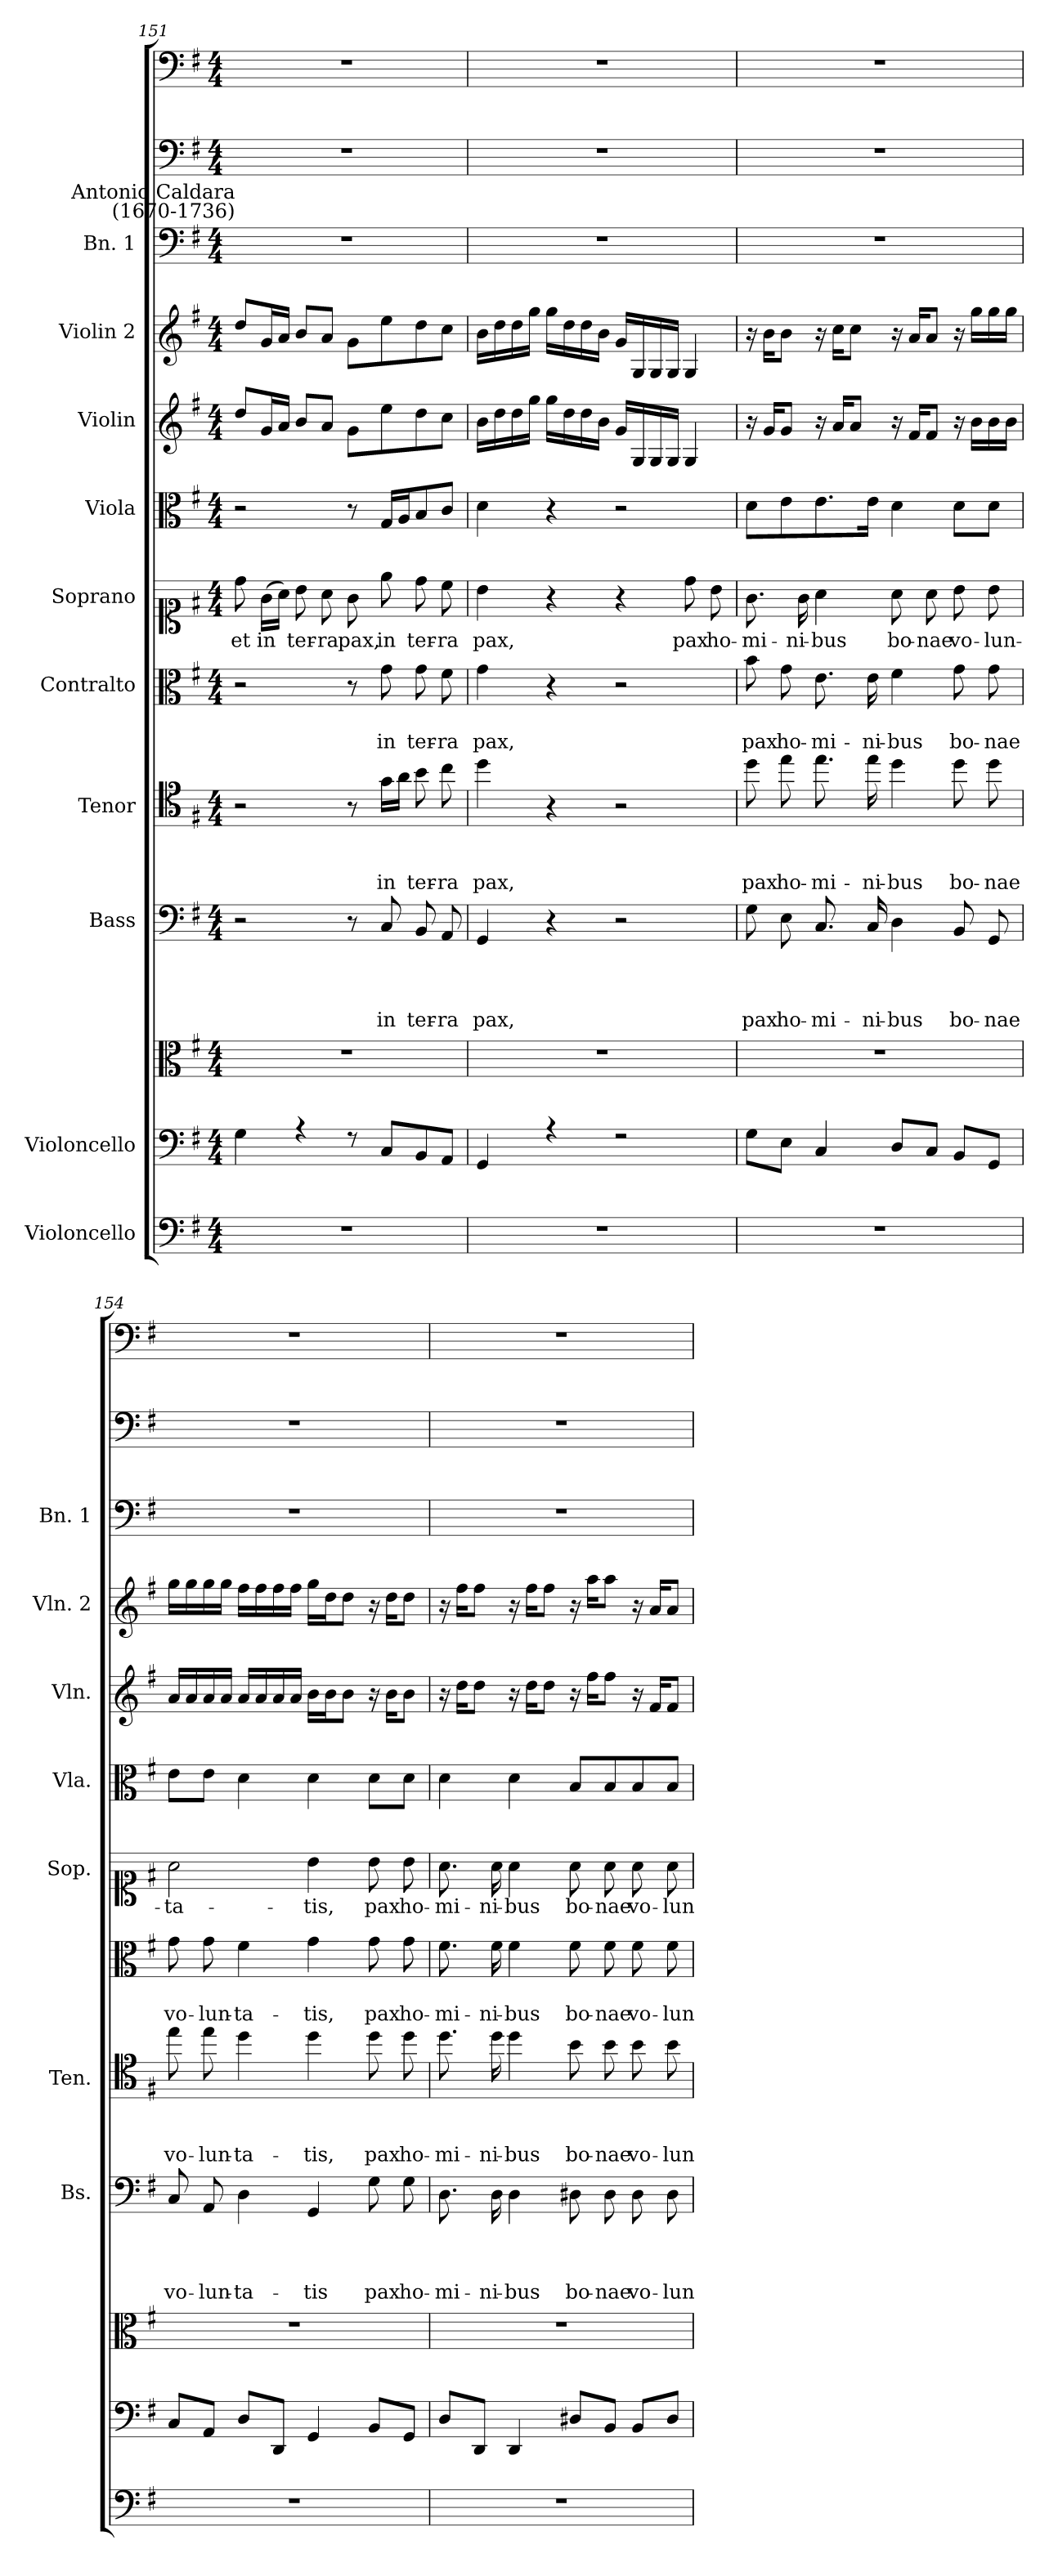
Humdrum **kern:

**kern	**kern	**kern	**kern	**text	**text	**text	**text	**kern	**text	**text	**text	**kern	**text	**text	**kern	**text	**kern	**kern	**kern	**kern	**kern	**kern
*part13	*part12	*part11	*part10	*part10	*part10	*part10	*part10	*part9	*part9	*part9	*part9	*part8	*part8	*part8	*part7	*part7	*part6	*part5	*part4	*part3	*part2	*part1
*staff13	*staff12	*staff11	*staff10	*staff10	*staff10	*staff10	*staff10	*staff9	*staff9	*staff9	*staff9	*staff8	*staff8	*staff8	*staff7	*staff7	*staff6	*staff5	*staff4	*staff3	*staff2	*staff1
*I"Violoncello	*I"Violoncello	*	*I"Bass	*	*	*	*	*I"Tenor	*	*	*	*I"Contralto	*	*	*I"Soprano	*	*I"Viola	*I"Violin	*I"Violin 2	*I"Bn. 1	*	*
*	*	*	*I'Bs.	*	*	*	*	*I'Ten.	*	*	*	*	*	*	*I'Sop.	*	*I'Vla.	*I'Vln.	*I'Vln. 2	*I'Bn. 1	*	*
*clefF4	*clefF4	*clefC3	*clefF4	*	*	*	*	*clefC4	*	*	*	*clefC3	*	*	*clefC1	*	*clefC3	*clefG2	*clefG2	*clefF4	*clefF4	*clefF4
*	*	*	*	*	*	*	*	*ITrd7c12	*	*	*	*	*	*	*	*	*	*	*	*	*	*
*k[f#]	*k[f#]	*k[f#]	*k[f#]	*	*	*	*	*k[f#]	*	*	*	*k[f#]	*	*	*k[f#]	*	*k[f#]	*k[f#]	*k[f#]	*k[f#]	*k[f#]	*k[f#]
*G:	*G:	*G:	*G:	*	*	*	*	*G:	*	*	*	*G:	*	*	*G:	*	*G:	*G:	*G:	*G:	*G:	*G:
*M4/4	*M4/4	*M4/4	*M4/4	*	*	*	*	*M4/4	*	*	*	*M4/4	*	*	*M4/4	*	*M4/4	*M4/4	*M4/4	*M4/4	*M4/4	*M4/4
=151	=151	=151	=151	=151	=151	=151	=151	=151	=151	=151	=151	=151	=151	=151	=151	=151	=151	=151	=151	=151	=151	=151
*	*^	*	*	*	*	*	*	*	*	*	*	*	*	*	*	*	*	*	*	*	*	*
!	!	!	!	!	!	!	!	!	!	!	!	!	!	!	!	!	!	!	!	!	!LO:TX:rj:t=Antonio Caldara\n(1670-1736)	!	!
!	!	!	!	!	!	!	!	!	!	!	!	!	!	!	!	!	!LO:LY:b	!	!	!	!	!	!
1r	4G\	1ryy	1r	2r	.	.	.	.	2r	.	.	.	2r	.	.	8dd\	et	2r	8dd/L	8dd/L	1r	1r	1r
!	!	!	!	!	!	!	!	!	!	!	!	!	!	!	!	!	!LO:LY:b	!	!	!	!	!	!
.	.	.	.	.	.	.	.	.	.	.	.	.	.	.	.	(>16g\LL	in	.	16g/L	16g/L	.	.	.
.	.	.	.	.	.	.	.	.	.	.	.	.	.	.	.	16a\JJ)	.	.	16a/JJ	16a/JJ	.	.	.
!	!	!	!	!	!	!	!	!	!	!	!	!	!	!	!	!	!LO:LY:b	!	!	!	!	!	!
.	4r	.	.	.	.	.	.	.	.	.	.	.	.	.	.	8b\	ter-	.	8b/L	8b/L	.	.	.
!	!	!	!	!	!	!	!	!	!	!	!	!	!	!	!	!	!LO:LY:b	!	!	!	!	!	!
.	.	.	.	.	.	.	.	.	.	.	.	.	.	.	.	8a\	-ra	.	8a/J	8a/J	.	.	.
!	!	!	!	!	!	!	!	!	!	!	!	!	!	!	!	!	!LO:LY:b	!	!	!	!	!	!
.	8r	.	.	8r	.	.	.	.	8r	.	.	.	8r	.	.	8g\	pax,	8r	8g\L	8g\L	.	.	.
!	!	!	!	!	!	!	!	!LO:LY:b	!	!	!	!LO:LY:b	!	!	!LO:LY:b	!	!LO:LY:b	!	!	!	!	!	!
.	8C/L	.	.	8C/	.	.	.	in	16G\LL	.	.	in	8g\	.	in	8ee\	in	16G/LL	8ee\	8ee\	.	.	.
.	.	.	.	.	.	.	.	.	16A\JJ	.	.	.	.	.	.	.	.	16A/J	.	.	.	.	.
!	!	!	!	!	!	!	!	!LO:LY:b	!	!	!	!LO:LY:b	!	!	!LO:LY:b	!	!LO:LY:b	!	!	!	!	!	!
.	8BB/	.	.	8BB/	.	.	.	ter-	8B\	.	.	ter-	8g\	.	ter-	8dd\	ter-	8B/	8dd\	8dd\	.	.	.
!	!	!	!	!	!	!	!	!LO:LY:b	!	!	!	!LO:LY:b	!	!	!LO:LY:b	!	!LO:LY:b	!	!	!	!	!	!
.	8AA/J	.	.	8AA/	.	.	.	-ra	8c\	.	.	-ra	8f#\	.	-ra	8cc\	-ra	8c/J	8cc\J	8cc\J	.	.	.
!!LO:PB:g=z
=152	=152	=152	=152	=152	=152	=152	=152	=152	=152	=152	=152	=152	=152	=152	=152	=152	=152	=152	=152	=152	=152	=152	=152
!	!	!	!	!	!	!	!	!LO:LY:b	!	!	!	!LO:LY:b	!	!	!LO:LY:b	!	!LO:LY:b	!	!	!	!	!	!
1r	4GG/	1ryy	1r	4GG/	.	.	.	pax,	4d\	.	.	pax,	4g\	.	pax,	4b\	pax,	4d\	16b\LL	16b\LL	1r	1r	1r
.	.	.	.	.	.	.	.	.	.	.	.	.	.	.	.	.	.	.	16dd\	16dd\	.	.	.
.	.	.	.	.	.	.	.	.	.	.	.	.	.	.	.	.	.	.	16dd\	16dd\	.	.	.
.	.	.	.	.	.	.	.	.	.	.	.	.	.	.	.	.	.	.	16gg\JJ	16gg\JJ	.	.	.
.	4r	.	.	4r	.	.	.	.	4r	.	.	.	4r	.	.	4r	.	4r	16gg\LL	16gg\LL	.	.	.
.	.	.	.	.	.	.	.	.	.	.	.	.	.	.	.	.	.	.	16dd\	16dd\	.	.	.
.	.	.	.	.	.	.	.	.	.	.	.	.	.	.	.	.	.	.	16dd\	16dd\	.	.	.
.	.	.	.	.	.	.	.	.	.	.	.	.	.	.	.	.	.	.	16b\JJ	16b\JJ	.	.	.
.	2r	.	.	2r	.	.	.	.	2r	.	.	.	2r	.	.	4r	.	2r	16g/LL	16g/LL	.	.	.
.	.	.	.	.	.	.	.	.	.	.	.	.	.	.	.	.	.	.	16G/	16G/	.	.	.
.	.	.	.	.	.	.	.	.	.	.	.	.	.	.	.	.	.	.	16G/	16G/	.	.	.
.	.	.	.	.	.	.	.	.	.	.	.	.	.	.	.	.	.	.	16G/JJ	16G/JJ	.	.	.
!	!	!	!	!	!	!	!	!	!	!	!	!	!	!	!	!	!LO:LY:b	!	!	!	!	!	!
.	.	.	.	.	.	.	.	.	.	.	.	.	.	.	.	8dd\	pax	.	4G/	4G/	.	.	.
!	!	!	!	!	!	!	!	!	!	!	!	!	!	!	!	!	!LO:LY:b	!	!	!	!	!	!
.	.	.	.	.	.	.	.	.	.	.	.	.	.	.	.	8b\	ho-	.	.	.	.	.	.
=153	=153	=153	=153	=153	=153	=153	=153	=153	=153	=153	=153	=153	=153	=153	=153	=153	=153	=153	=153	=153	=153	=153	=153
!	!	!	!	!	!	!	!	!LO:LY:b	!	!	!	!LO:LY:b	!	!	!LO:LY:b	!	!LO:LY:b	!	!	!	!	!	!
1r	8G\L	1ryy	1r	8G\	.	.	.	pax	8d\	.	.	pax	8b\	.	pax	8.g\	-mi-	8d\L	16r	16r	1r	1r	1r
.	.	.	.	.	.	.	.	.	.	.	.	.	.	.	.	.	.	.	16g/KL	16b\KL	.	.	.
!	!	!	!	!	!	!	!	!LO:LY:b	!	!	!	!LO:LY:b	!	!	!LO:LY:b	!	!	!	!	!	!	!	!
.	8E\J	.	.	8E\	.	.	.	ho-	8e\	.	.	ho-	8g\	.	ho-	.	.	8e\	8g/J	8b\J	.	.	.
!	!	!	!	!	!	!	!	!	!	!	!	!	!	!	!	!	!LO:LY:b	!	!	!	!	!	!
.	.	.	.	.	.	.	.	.	.	.	.	.	.	.	.	16g\	-ni-	.	.	.	.	.	.
!	!	!	!	!	!	!	!	!LO:LY:b	!	!	!	!LO:LY:b	!	!	!LO:LY:b	!	!LO:LY:b	!	!	!	!	!	!
.	4C/	.	.	8.C/	.	.	.	-mi-	8.e\	.	.	-mi-	8.e\	.	-mi-	4a\	-bus	8.e\	16r	16r	.	.	.
.	.	.	.	.	.	.	.	.	.	.	.	.	.	.	.	.	.	.	16a/KL	16cc\KL	.	.	.
.	.	.	.	.	.	.	.	.	.	.	.	.	.	.	.	.	.	.	8a/J	8cc\J	.	.	.
!	!	!	!	!	!	!	!	!LO:LY:b	!	!	!	!LO:LY:b	!	!	!LO:LY:b	!	!	!	!	!	!	!	!
.	.	.	.	16C/	.	.	.	-ni-	16e\	.	.	-ni-	16e\	.	-ni-	.	.	16e\Jk	.	.	.	.	.
!	!	!	!	!	!	!	!	!LO:LY:b	!	!	!	!LO:LY:b	!	!	!LO:LY:b	!	!LO:LY:b	!	!	!	!	!	!
.	8D/L	.	.	4D\	.	.	.	-bus	4d\	.	.	-bus	4f#\	.	-bus	8a\	bo-	4d\	16r	16r	.	.	.
.	.	.	.	.	.	.	.	.	.	.	.	.	.	.	.	.	.	.	16f#/KL	16a/KL	.	.	.
!	!	!	!	!	!	!	!	!	!	!	!	!	!	!	!	!	!LO:LY:b	!	!	!	!	!	!
.	8C/J	.	.	.	.	.	.	.	.	.	.	.	.	.	.	8a\	-nae	.	8f#/J	8a/J	.	.	.
!	!	!	!	!	!	!	!	!LO:LY:b	!	!	!	!LO:LY:b	!	!	!LO:LY:b	!	!LO:LY:b	!	!	!	!	!	!
.	8BB/L	.	.	8BB/	.	.	.	bo-	8d\	.	.	bo-	8g\	.	bo-	8b\	vo-	8d\L	16r	16r	.	.	.
.	.	.	.	.	.	.	.	.	.	.	.	.	.	.	.	.	.	.	16b\LL	16gg\LL	.	.	.
!	!	!	!	!	!	!	!	!LO:LY:b	!	!	!	!LO:LY:b	!	!	!LO:LY:b	!	!LO:LY:b	!	!	!	!	!	!
.	8GG/J	.	.	8GG/	.	.	.	-nae	8d\	.	.	-nae	8g\	.	-nae	8b\	-lun-	8d\J	16b\	16gg\	.	.	.
.	.	.	.	.	.	.	.	.	.	.	.	.	.	.	.	.	.	.	16b\JJ	16gg\JJ	.	.	.
=154	=154	=154	=154	=154	=154	=154	=154	=154	=154	=154	=154	=154	=154	=154	=154	=154	=154	=154	=154	=154	=154	=154	=154
!	!	!	!	!	!	!	!	!LO:LY:b	!	!	!	!LO:LY:b	!	!	!LO:LY:b	!	!LO:LY:b	!	!	!	!	!	!
1r	8C/L	1ryy	1r	8C/	.	.	.	vo-	8e\	.	.	vo-	8g\	.	vo-	2a\	-ta-	8e\L	16a/LL	16gg\LL	1r	1r	1r
.	.	.	.	.	.	.	.	.	.	.	.	.	.	.	.	.	.	.	16a/	16gg\	.	.	.
!	!	!	!	!	!	!	!	!LO:LY:b	!	!	!	!LO:LY:b	!	!	!LO:LY:b	!	!	!	!	!	!	!	!
.	8AA/J	.	.	8AA/	.	.	.	-lun-	8e\	.	.	-lun-	8g\	.	-lun-	.	.	8e\J	16a/	16gg\	.	.	.
.	.	.	.	.	.	.	.	.	.	.	.	.	.	.	.	.	.	.	16a/JJ	16gg\JJ	.	.	.
!	!	!	!	!	!	!	!	!LO:LY:b	!	!	!	!LO:LY:b	!	!	!LO:LY:b	!	!	!	!	!	!	!	!
.	8D/L	.	.	4D\	.	.	.	-ta-	4d\	.	.	-ta-	4f#\	.	-ta-	.	.	4d\	16a/LL	16ff#\LL	.	.	.
.	.	.	.	.	.	.	.	.	.	.	.	.	.	.	.	.	.	.	16a/	16ff#\	.	.	.
.	8DD/J	.	.	.	.	.	.	.	.	.	.	.	.	.	.	.	.	.	16a/	16ff#\	.	.	.
.	.	.	.	.	.	.	.	.	.	.	.	.	.	.	.	.	.	.	16a/JJ	16ff#\JJ	.	.	.
!	!	!	!	!	!	!	!	!LO:LY:b	!	!	!	!LO:LY:b	!	!	!LO:LY:b	!	!LO:LY:b	!	!	!	!	!	!
.	4GG/	.	.	4GG/	.	.	.	-tis	4d\	.	.	-tis,	4g\	.	-tis,	4b\	-tis,	4d\	16b\LL	16gg\LL	.	.	.
.	.	.	.	.	.	.	.	.	.	.	.	.	.	.	.	.	.	.	16b\J	16dd\J	.	.	.
.	.	.	.	.	.	.	.	.	.	.	.	.	.	.	.	.	.	.	8b\J	8dd\J	.	.	.
!	!	!	!	!	!	!	!	!LO:LY:b	!	!	!	!LO:LY:b	!	!	!LO:LY:b	!	!LO:LY:b	!	!	!	!	!	!
.	8BB/L	.	.	8G\	.	.	.	pax	8d\	.	.	pax	8g\	.	pax	8b\	pax	8d\L	16r	16r	.	.	.
.	.	.	.	.	.	.	.	.	.	.	.	.	.	.	.	.	.	.	16b\KL	16dd\KL	.	.	.
!	!	!	!	!	!	!	!	!LO:LY:b	!	!	!	!LO:LY:b	!	!	!LO:LY:b	!	!LO:LY:b	!	!	!	!	!	!
.	8GG/J	.	.	8G\	.	.	.	ho-	8d\	.	.	ho-	8g\	.	ho-	8b\	ho-	8d\J	8b\J	8dd\J	.	.	.
!!LO:PB:g=z
=155	=155	=155	=155	=155	=155	=155	=155	=155	=155	=155	=155	=155	=155	=155	=155	=155	=155	=155	=155	=155	=155	=155	=155
!	!	!	!	!	!	!	!	!LO:LY:b	!	!	!	!LO:LY:b	!	!	!LO:LY:b	!	!LO:LY:b	!	!	!	!	!	!
1r	8D/L	1ryy	1r	8.D\	.	.	.	-mi-	8.d\	.	.	-mi-	8.f#\	.	-mi-	8.a\	-mi-	4d\	16r	16r	1r	1r	1r
.	.	.	.	.	.	.	.	.	.	.	.	.	.	.	.	.	.	.	16dd\KL	16ff#\KL	.	.	.
.	8DD/J	.	.	.	.	.	.	.	.	.	.	.	.	.	.	.	.	.	8dd\J	8ff#\J	.	.	.
!	!	!	!	!	!	!	!	!LO:LY:b	!	!	!	!LO:LY:b	!	!	!LO:LY:b	!	!LO:LY:b	!	!	!	!	!	!
.	.	.	.	16D\	.	.	.	-ni-	16d\	.	.	-ni-	16f#\	.	-ni-	16a\	-ni-	.	.	.	.	.	.
!	!	!	!	!	!	!	!	!LO:LY:b	!	!	!	!LO:LY:b	!	!	!LO:LY:b	!	!LO:LY:b	!	!	!	!	!	!
.	4DD/	.	.	4D\	.	.	.	-bus	4d\	.	.	-bus	4f#\	.	-bus	4a\	-bus	4d\	16r	16r	.	.	.
.	.	.	.	.	.	.	.	.	.	.	.	.	.	.	.	.	.	.	16dd\KL	16ff#\KL	.	.	.
.	.	.	.	.	.	.	.	.	.	.	.	.	.	.	.	.	.	.	8dd\J	8ff#\J	.	.	.
!	!	!	!	!	!	!	!	!LO:LY:b	!	!	!	!LO:LY:b	!	!	!LO:LY:b	!	!LO:LY:b	!	!	!	!	!	!
.	8D#X/L	.	.	8D#X\	.	.	.	bo-	8B\	.	.	bo-	8f#\	.	bo-	8a\	bo-	8B/L	16r	16r	.	.	.
.	.	.	.	.	.	.	.	.	.	.	.	.	.	.	.	.	.	.	16ff#\KL	16aa\KL	.	.	.
!	!	!	!	!	!	!	!	!LO:LY:b	!	!	!	!LO:LY:b	!	!	!LO:LY:b	!	!LO:LY:b	!	!	!	!	!	!
.	8BB/J	.	.	8D#\	.	.	.	-nae	8B\	.	.	-nae	8f#\	.	-nae	8a\	-nae	8B/	8ff#\J	8aa\J	.	.	.
!	!	!	!	!	!	!	!	!LO:LY:b	!	!	!	!LO:LY:b	!	!	!LO:LY:b	!	!LO:LY:b	!	!	!	!	!	!
.	8BB/L	.	.	8D#\	.	.	.	vo-	8B\	.	.	vo-	8f#\	.	vo-	8a\	vo-	8B/	16r	16r	.	.	.
.	.	.	.	.	.	.	.	.	.	.	.	.	.	.	.	.	.	.	16f#/KL	16a/KL	.	.	.
!	!	!	!	!	!	!	!	!LO:LY:b	!	!	!	!LO:LY:b	!	!	!LO:LY:b	!	!LO:LY:b	!	!	!	!	!	!
.	8D#/J	.	.	8D#\	.	.	.	-lun-	8B\	.	.	-lun-	8f#\	.	-lun-	8a\	-lun-	8B/J	8f#/J	8a/J	.	.	.
*	*v	*v	*	*	*	*	*	*	*	*	*	*	*	*	*	*	*	*	*	*	*	*	*
=	=	=	=	=	=	=	=	=	=	=	=	=	=	=	=	=	=	=	=	=	=	=
*-	*-	*-	*-	*-	*-	*-	*-	*-	*-	*-	*-	*-	*-	*-	*-	*-	*-	*-	*-	*-	*-	*-
